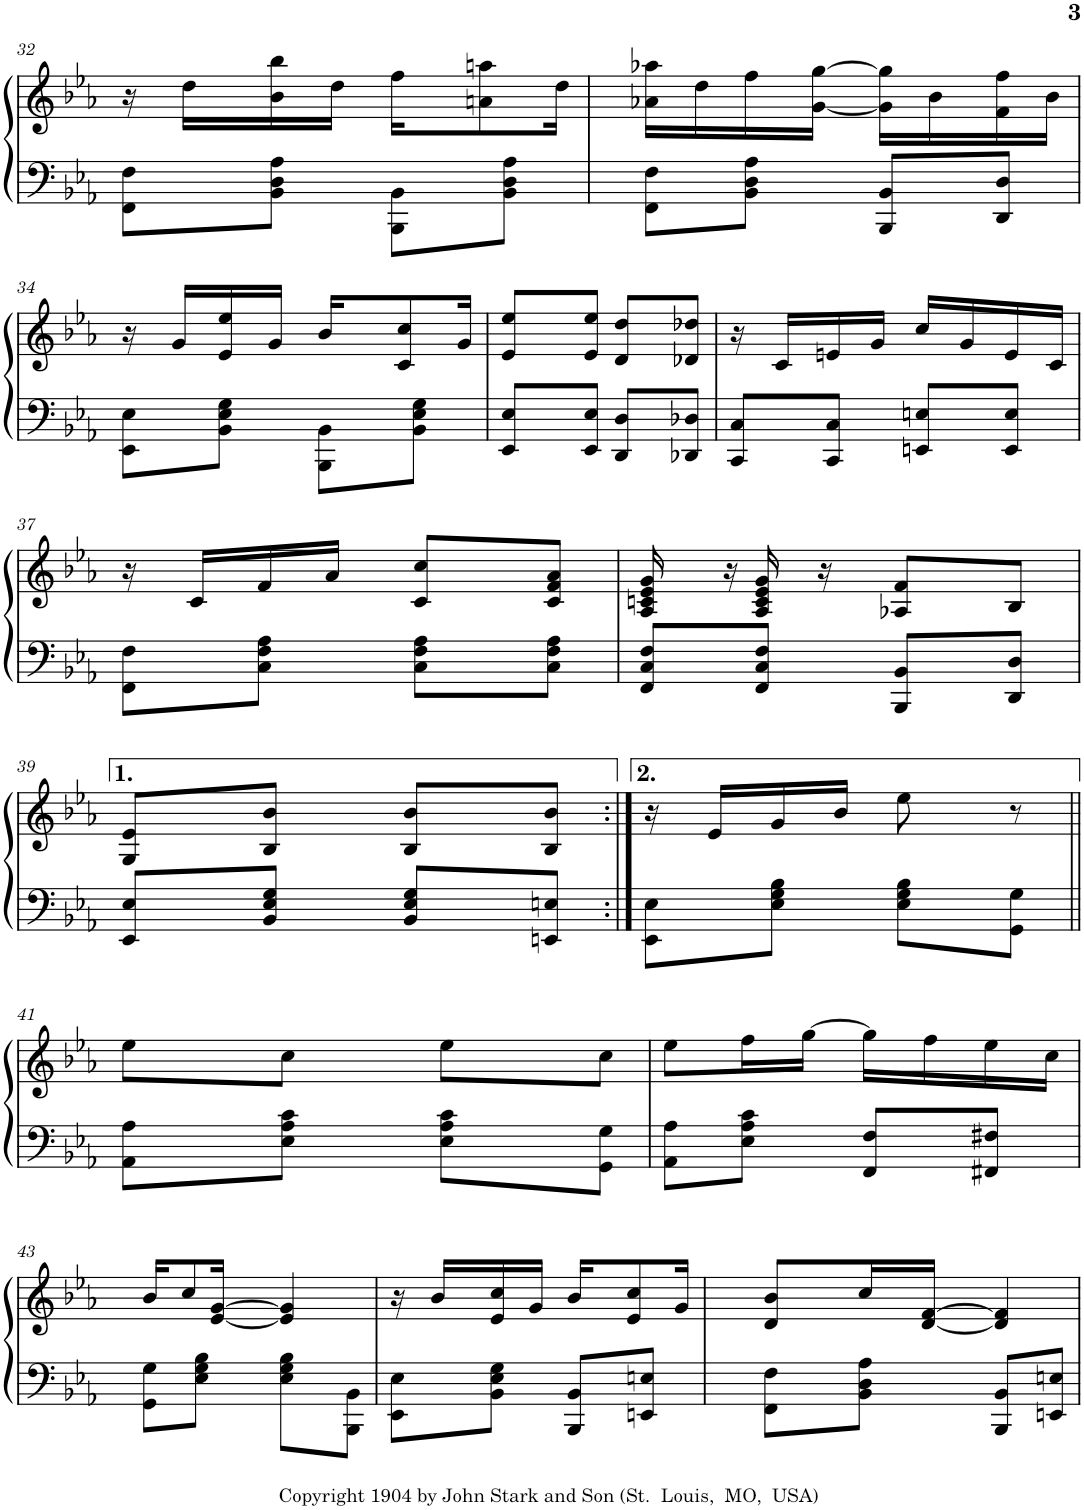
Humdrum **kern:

**kern	**kern
*part1	*part1
*staff2	*staff1
*I"Piano	*
*I'Pno.	*
!!LO:PB:g=z
*clefF4	*clefG2
*k[b-e-a-]	*k[b-e-a-]
*M2/4	*M2/4
=32	=32
8FF\ 8F\L	16r
.	16dd\LL
8BB-\ 8D\ 8A-\J	16b-\ 16bb-\
.	16dd\JJ
8BBB-\ 8BB-\L	16ff\KL
.	8an\ 8aan\
8BB-\ 8D\ 8A-\J	.
.	16dd\Jk
=33	=33
8FF\ 8F\L	16a-X\ 16aa-X\LL
.	16dd\
8BB-\ 8D\ 8A-\J	16ff\
.	[16g\ [16gg\JJ
8BBB-/ 8BB-/L	16g\] 16gg\]LL
.	16b-\
8DD/ 8D/J	16f\ 16ff\
.	16b-\JJ
!!LO:LB:g=z
=34	=34
8EE-\ 8E-\L	16r
.	16g/LL
8BB-\ 8E-\ 8G\J	16e-/ 16ee-/
.	16g/JJ
8BBB-\ 8BB-\L	16b-/KL
.	8c/ 8cc/
8BB-\ 8E-\ 8G\J	.
.	16g/Jk
=35	=35
8EE-/ 8E-/L	8e-/ 8ee-/L
8EE-/ 8E-/J	8e-/ 8ee-/J
8DD/ 8D/L	8d/ 8dd/L
8DD-X/ 8D-X/J	8d-X/ 8dd-X/J
=36	=36
8CC/ 8C/L	16r
.	16c/LL
8CC/ 8C/J	16en/
.	16g/JJ
8EEn/ 8En/L	16cc/LL
.	16g/
8EE/ 8E/J	16e/
.	16c/JJ
!!LO:LB:g=z
=37	=37
8FF\ 8F\L	16r
.	16c/LL
8C\ 8F\ 8A-\J	16f/
.	16a-/JJ
8C\ 8F\ 8A-\L	8c/ 8cc/L
8C\ 8F\ 8A-\J	8c/ 8f/ 8a-/J
=38	=38
8FF/ 8C/ 8F/L	16A-/ 16cn/ 16e-/ 16g/
.	16r
8FF/ 8C/ 8F/J	16A-/ 16c/ 16e-/ 16g/
.	16r
8BBB-/ 8BB-/L	8A-X/ 8f/L
8DD/ 8D/J	8B-/J
!!LO:LB:g=z
=39	=39
8EE-/ 8E-/L	8G/ 8e-/L
8BB-/ 8E-/ 8G/J	8B-/ 8b-/J
8BB-/ 8E-/ 8G/L	8B-/ 8b-/L
8EEn/ 8En/J	8B-/ 8b-/J
=40:|!	=40:|!
8EE-\ 8E-\L	16r
.	16e-/LL
8E-\ 8G\ 8B-\J	16g/
.	16b-/JJ
8E-\ 8G\ 8B-\L	8ee-\
8GG\ 8G\J	8r
!!LO:LB:g=z
=41||	=41||
8AA-\ 8A-\L	8ee-\L
8E-\ 8A-\ 8c\J	8cc\J
8E-\ 8A-\ 8c\L	8ee-\L
8GG\ 8G\J	8cc\J
=42	=42
8AA-\ 8A-\L	8ee-\L
8E-\ 8A-\ 8c\J	16ff\L
.	[16gg\JJ
8FF/ 8F/L	16gg\LL]
.	16ff\
8FF#X/ 8F#X/J	16ee-\
.	16cc\JJ
!!LO:LB:g=z
=43	=43
8GG\ 8G\L	16b-/KL
.	8cc/
8E-\ 8G\ 8B-\J	.
.	[16e-/ [16g/Jk
8E-\ 8G\ 8B-\L	4e-/] 4g/]
8BBB-\ 8BB-\J	.
=44	=44
8EE-\ 8E-\L	16r
.	16b-/LL
8BB-\ 8E-\ 8G\J	16e-/ 16cc/
.	16g/JJ
8BBB-/ 8BB-/L	16b-/KL
.	8e-/ 8cc/
8EEn/ 8En/J	.
.	16g/Jk
=45	=45
8FF\ 8F\L	8d/ 8b-/L
8BB-\ 8D\ 8A-\J	16cc/L
.	[16d/ [16f/JJ
8BBB-/ 8BB-/L	4d/] 4f/]
8EEn/ 8En/J	.
=	=
*-	*-
